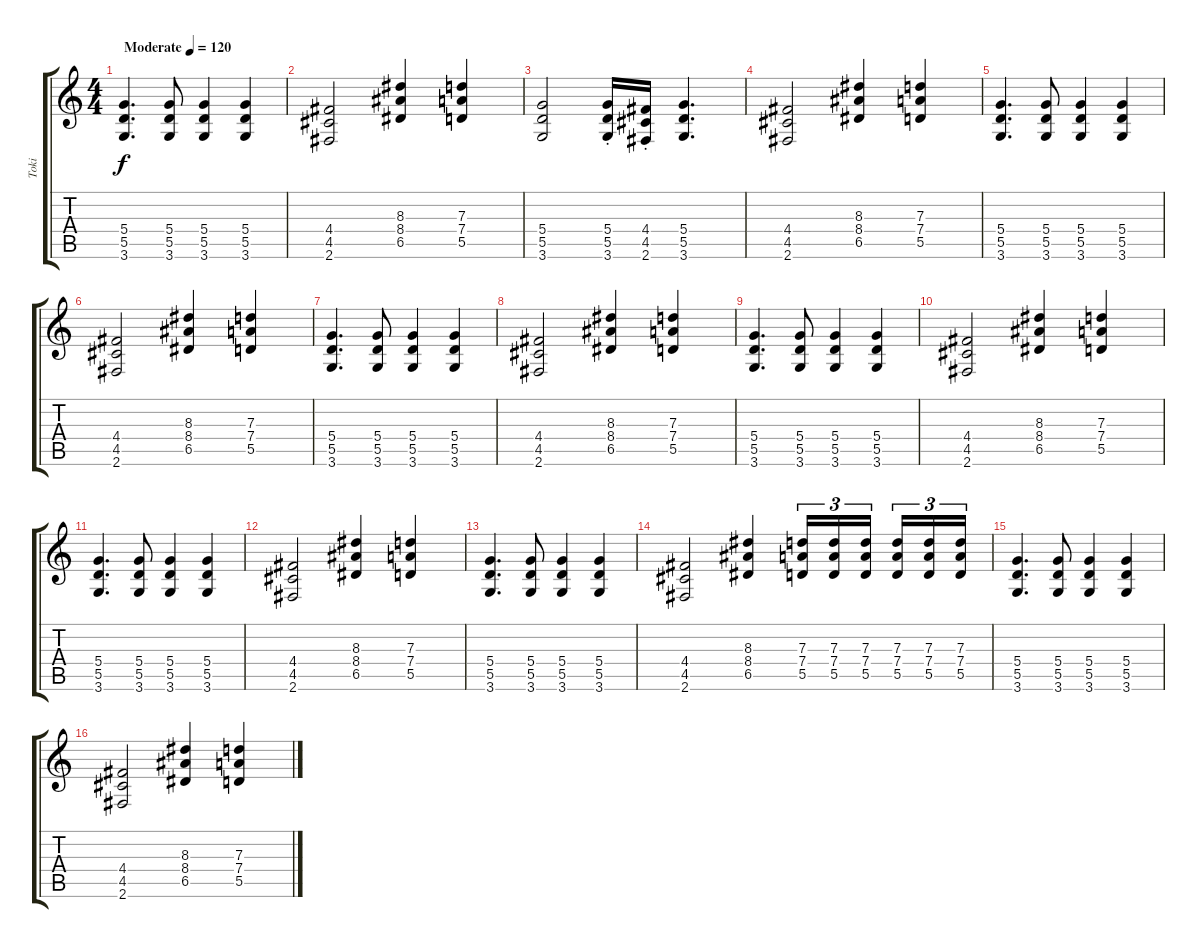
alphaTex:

\track ("Toki" "Toki") {instrument overdrivenguitar}
\staff {score tabs}
\tuning (E4 B3 G3 D3 A2 E2) {hide}
\ts (4 4)
\tempo (120 "Moderate")
\clef g2
\ks aminor
(5.4 5.5 3.6).4{d dy f instrument overdrivenguitar} (5.4 5.5 3.6).8 (5.4 5.5 3.6).4 (5.4 5.5 3.6).4 |
(4.4 4.5 2.6).2 (8.3 8.4 6.5).4 (7.3 7.4 5.5).4 |
(5.4 5.5 3.6).2 (5.4 5.5{st} 3.6).16 (4.4 4.5{st} 2.6).16 (5.4 5.5 3.6).4{d} |
(4.4 4.5 2.6).2 (8.3 8.4 6.5).4 (7.3 7.4 5.5).4 |
(5.4 5.5 3.6).4{d} (5.4 5.5 3.6).8 (5.4 5.5 3.6).4 (5.4 5.5 3.6).4 |
(4.4 4.5 2.6).2 (8.3 8.4 6.5).4 (7.3 7.4 5.5).4 |
(5.4 5.5 3.6).4{d} (5.4 5.5 3.6).8 (5.4 5.5 3.6).4 (5.4 5.5 3.6).4 |
(4.4 4.5 2.6).2 (8.3 8.4 6.5).4 (7.3 7.4 5.5).4 |
(5.4 5.5 3.6).4{d} (5.4 5.5 3.6).8 (5.4 5.5 3.6).4 (5.4 5.5 3.6).4 |
(4.4 4.5 2.6).2 (8.3 8.4 6.5).4 (7.3 7.4 5.5).4 |
(5.4 5.5 3.6).4{d} (5.4 5.5 3.6).8 (5.4 5.5 3.6).4 (5.4 5.5 3.6).4 |
(4.4 4.5 2.6).2 (8.3 8.4 6.5).4 (7.3 7.4 5.5).4 |
(5.4 5.5 3.6).4{d} (5.4 5.5 3.6).8 (5.4 5.5 3.6).4 (5.4 5.5 3.6).4 |
(4.4 4.5 2.6).2 (8.3 8.4 6.5).4 (7.3 7.4 5.5).16{tu (3 2)} (7.3 7.4 5.5).16{tu (3 2)} (7.3 7.4 5.5).16{tu (3 2) beam splitsecondary} (7.3 7.4 5.5).16{tu (3 2)} (7.3 7.4 5.5).16{tu (3 2)} (7.3 7.4 5.5).16{tu (3 2)} |
(5.4 5.5 3.6).4{d} (5.4 5.5 3.6).8 (5.4 5.5 3.6).4 (5.4 5.5 3.6).4 |
(4.4 4.5 2.6).2 (8.3 8.4 6.5).4 (7.3 7.4 5.5).4
